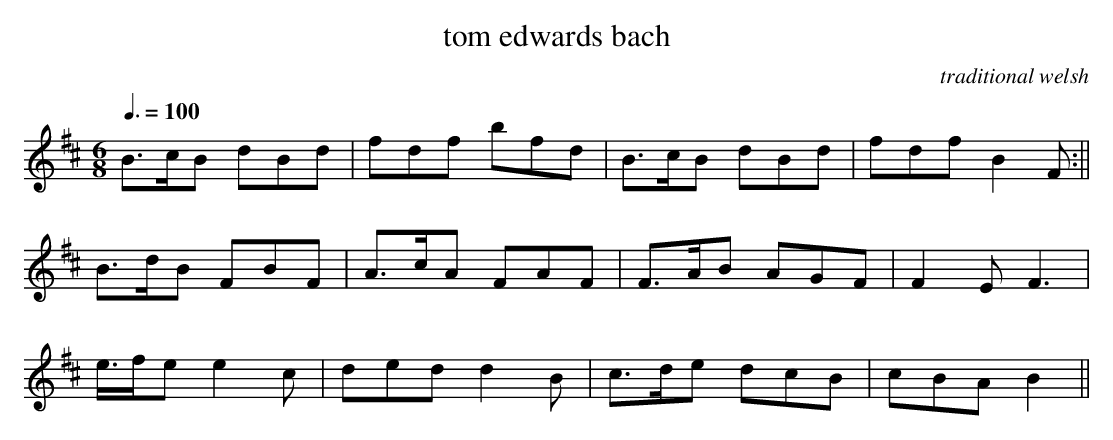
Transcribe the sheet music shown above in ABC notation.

X:1
T:tom edwards bach
O:traditional welsh
M:6/8
L:1/8
Q:3/8=100
K:Bm
B>cB dBd|fdf bfd|B>cB dBd|fdf B2F:||
B>dB FBF|A>cA FAF|F>AB AGF|F2 EF2>|
e>fe e2c|ded d2B|c>de dcB|cBA B2>||
